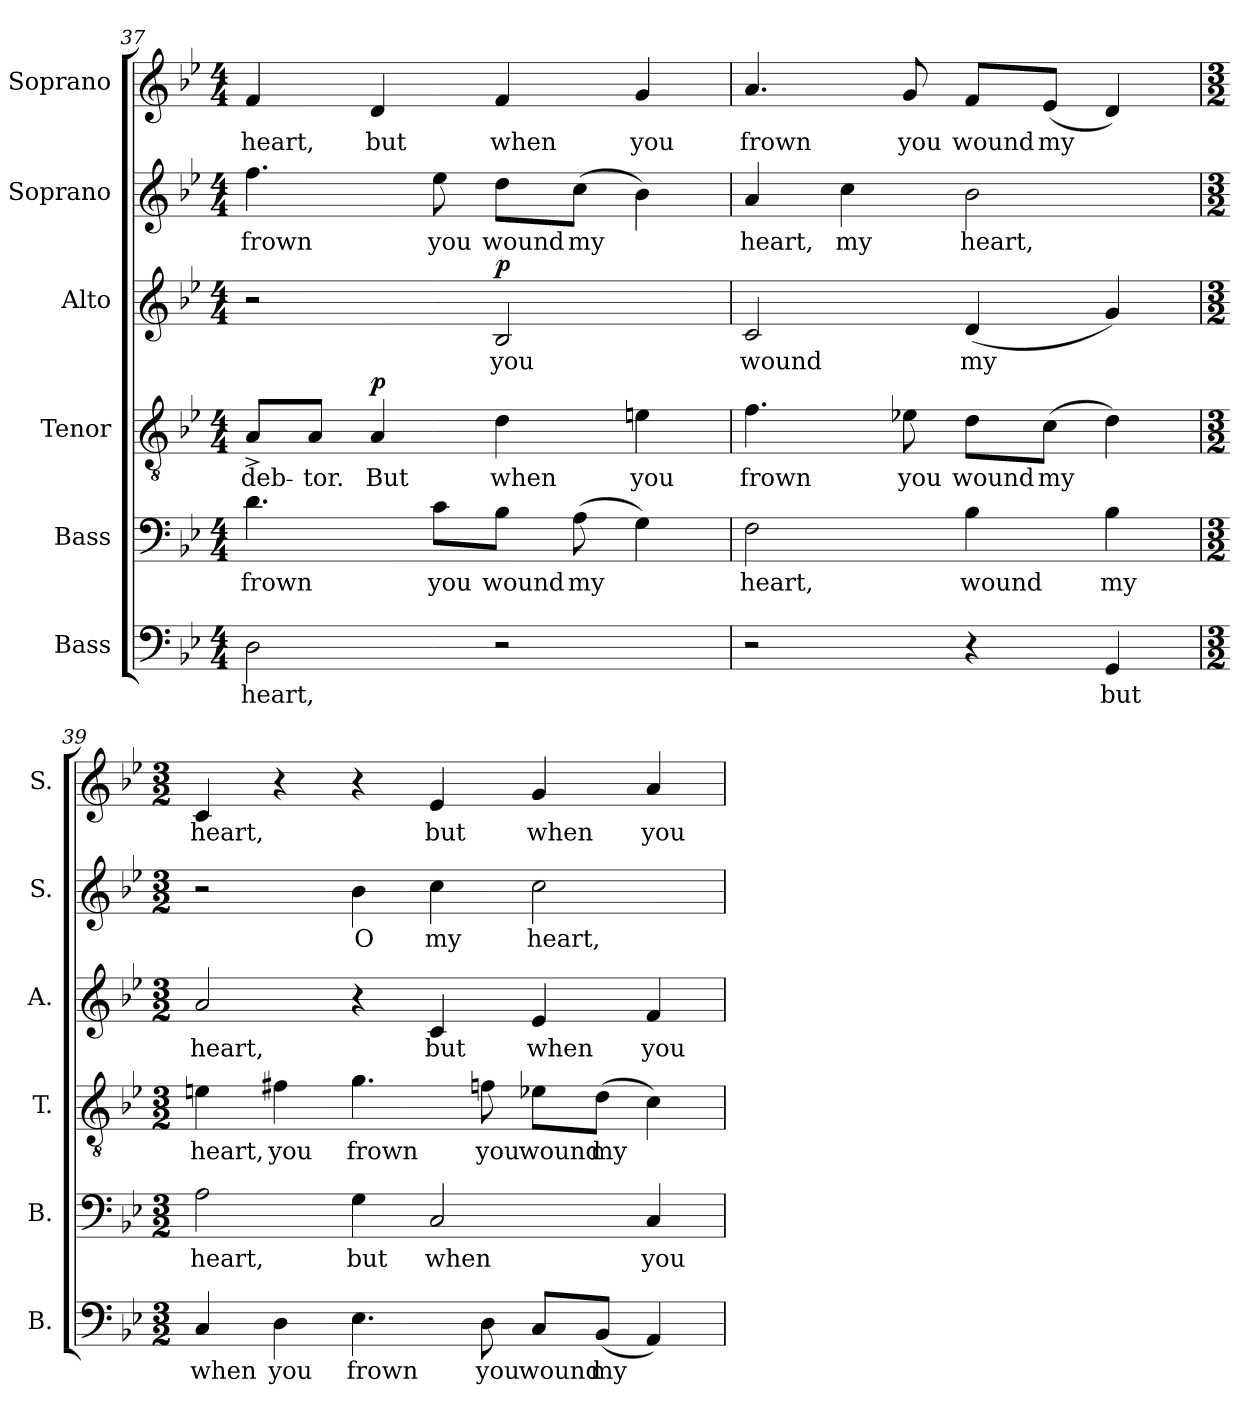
**kern	**text	**kern	**text	**kern	**text	**dynam	**kern	**text	**dynam	**kern	**text	**kern	**text
*part6	*part6	*part5	*part5	*part4	*part4	*part4	*part3	*part3	*part3	*part2	*part2	*part1	*part1
*staff6	*staff6	*staff5	*staff5	*staff4	*staff4	*staff4	*staff3	*staff3	*staff3	*staff2	*staff2	*staff1	*staff1
*I"Bass	*	*I"Bass	*	*I"Tenor	*	*	*I"Alto	*	*	*I"Soprano	*	*I"Soprano	*
*I'B.	*	*I'B.	*	*I'T.	*	*	*I'A.	*	*	*I'S.	*	*I'S.	*
*clefF4	*	*clefF4	*	*clefGv2	*	*	*clefG2	*	*	*clefG2	*	*clefG2	*
*	*	*	*	*ITrd7c12	*	*	*	*	*	*	*	*	*
*k[b-e-]	*	*k[b-e-]	*	*k[b-e-]	*	*	*k[b-e-]	*	*	*k[b-e-]	*	*k[b-e-]	*
*B-:	*	*B-:	*	*B-:	*	*	*B-:	*	*	*B-:	*	*B-:	*
*M4/4	*	*M4/4	*	*M4/4	*	*	*M4/4	*	*	*M4/4	*	*M4/4	*
=37	=37	=37	=37	=37	=37	=37	=37	=37	=37	=37	=37	=37	=37
!	!LO:LY:b:color=#000000	!	!	!	!	!	!	!	!	!	!	!	!
!	!	!	!LO:LY:b:color=#000000	!	!	!	!	!	!	!	!	!	!
!	!	!	!	!	!LO:LY:b:color=#000000	!	!	!	!	!	!	!	!
!	!	!	!	!	!	!	!	!	!	!	!LO:LY:b:color=#000000	!	!
!	!	!	!	!	!	!	!	!	!	!	!	!	!LO:LY:b:color=#000000
2Di\	heart,	4.di\	frown	8AA^i/L	deb-	.	2r	.	.	4.ffi\	frown	4fi/	heart,
!	!	!	!	!	!LO:LY:b:color=#000000	!	!	!	!	!	!	!	!
.	.	.	.	8AAi/J	-tor.	.	.	.	.	.	.	.	.
!	!	!	!	!	!LO:LY:b:color=#000000	!	!	!	!	!	!	!	!
!	!	!	!	!	!	!	!	!	!	!	!	!	!LO:LY:b:color=#000000
.	.	.	.	4AAi/	But	p	.	.	.	.	.	4di/	but
!	!	!	!LO:LY:b:color=#000000	!	!	!	!	!	!	!	!	!	!
!	!	!	!	!	!	!	!	!	!	!	!LO:LY:b:color=#000000	!	!
.	.	8ci\L	you	.	.	.	.	.	.	8ee-i\	you	.	.
!	!	!	!LO:LY:b:color=#000000	!	!	!	!	!	!	!	!	!	!
!	!	!	!	!	!LO:LY:b:color=#000000	!	!	!	!	!	!	!	!
!	!	!	!	!	!	!	!	!LO:LY:b:color=#000000	!	!	!	!	!
!	!	!	!	!	!	!	!	!	!	!	!LO:LY:b:color=#000000	!	!
!	!	!	!	!	!	!	!	!	!	!	!	!	!LO:LY:b:color=#000000
2r	.	8B-i\J	wound	4Di\	when	.	2B-i/	you	p	8ddi\L	wound	4fi/	when
!	!	!	!LO:LY:b:color=#000000	!	!	!	!	!	!	!	!	!	!
!	!	!	!	!	!	!	!	!	!	!	!LO:LY:b:color=#000000	!	!
.	.	(8Ai\	my	.	.	.	.	.	.	(8cci\J	my	.	.
!	!	!	!	!	!LO:LY:b:color=#000000	!	!	!	!	!	!	!	!
!	!	!	!	!	!	!	!	!	!	!	!	!	!LO:LY:b:color=#000000
.	.	4Gi\)	.	4Eni\	you	.	.	.	.	4b-i\)	.	4gi/	you
!!LO:LB:g=z
=38	=38	=38	=38	=38	=38	=38	=38	=38	=38	=38	=38	=38	=38
!	!	!	!LO:LY:b:color=#000000	!	!	!	!	!	!	!	!	!	!
!	!	!	!	!	!LO:LY:b:color=#000000	!	!	!	!	!	!	!	!
!	!	!	!	!	!	!	!	!LO:LY:b:color=#000000	!	!	!	!	!
!	!	!	!	!	!	!	!	!	!	!	!LO:LY:b:color=#000000	!	!
!	!	!	!	!	!	!	!	!	!	!	!	!	!LO:LY:b:color=#000000
2r	.	2Fi\	heart,	4.Fi\	frown	.	2ci/	wound	.	4ai/	heart,	4.ai/	frown
!	!	!	!	!	!	!	!	!	!	!	!LO:LY:b:color=#000000	!	!
.	.	.	.	.	.	.	.	.	.	4cci\	my	.	.
!	!	!	!	!	!LO:LY:b:color=#000000	!	!	!	!	!	!	!	!
!	!	!	!	!	!	!	!	!	!	!	!	!	!LO:LY:b:color=#000000
.	.	.	.	8E-Xi\	you	.	.	.	.	.	.	8gi/	you
!	!	!	!LO:LY:b:color=#000000	!	!	!	!	!	!	!	!	!	!
!	!	!	!	!	!LO:LY:b:color=#000000	!	!	!	!	!	!	!	!
!	!	!	!	!	!	!	!	!LO:LY:b:color=#000000	!	!	!	!	!
!	!	!	!	!	!	!	!	!	!	!	!LO:LY:b:color=#000000	!	!
!	!	!	!	!	!	!	!	!	!	!	!	!	!LO:LY:b:color=#000000
4r	.	4B-i\	wound	8Di\L	wound	.	(4di/	my	.	2b-i\	heart,	8fi/L	wound
!	!	!	!	!	!LO:LY:b:color=#000000	!	!	!	!	!	!	!	!
!	!	!	!	!	!	!	!	!	!	!	!	!	!LO:LY:b:color=#000000
.	.	.	.	(8Ci\J	my	.	.	.	.	.	.	(8e-i/J	my
!	!LO:LY:b:color=#000000	!	!	!	!	!	!	!	!	!	!	!	!
!	!	!	!LO:LY:b:color=#000000	!	!	!	!	!	!	!	!	!	!
4GGi/	but	4B-i\	my	4Di\)	.	.	4gi/)	.	.	.	.	4di/)	.
=39	=39	=39	=39	=39	=39	=39	=39	=39	=39	=39	=39	=39	=39
*M3/2	*	*M3/2	*	*M3/2	*	*	*M3/2	*	*	*M3/2	*	*M3/2	*
!	!LO:LY:b:color=#000000	!	!	!	!	!	!	!	!	!	!	!	!
!	!	!	!LO:LY:b:color=#000000	!	!	!	!	!	!	!	!	!	!
!	!	!	!	!	!LO:LY:b:color=#000000	!	!	!	!	!	!	!	!
!	!	!	!	!	!	!	!	!LO:LY:b:color=#000000	!	!	!	!	!
!	!	!	!	!	!	!	!	!	!	!	!	!	!LO:LY:b:color=#000000
4Ci/	when	2Ai\	heart,	4Eni\	heart,	.	2ai/	heart,	.	2r	.	4ci/	heart,
!	!LO:LY:b:color=#000000	!	!	!	!	!	!	!	!	!	!	!	!
!	!	!	!	!	!LO:LY:b:color=#000000	!	!	!	!	!	!	!	!
4Di\	you	.	.	4F#Xi\	you	.	.	.	.	.	.	4r	.
!	!LO:LY:b:color=#000000	!	!	!	!	!	!	!	!	!	!	!	!
!	!	!	!LO:LY:b:color=#000000	!	!	!	!	!	!	!	!	!	!
!	!	!	!	!	!LO:LY:b:color=#000000	!	!	!	!	!	!	!	!
!	!	!	!	!	!	!	!	!	!	!	!LO:LY:b:color=#000000	!	!
4.E-i\	frown	4Gi\	but	4.Gi\	frown	.	4r	.	.	4b-i\	O	4r	.
!	!	!	!LO:LY:b:color=#000000	!	!	!	!	!	!	!	!	!	!
!	!	!	!	!	!	!	!	!LO:LY:b:color=#000000	!	!	!	!	!
!	!	!	!	!	!	!	!	!	!	!	!LO:LY:b:color=#000000	!	!
!	!	!	!	!	!	!	!	!	!	!	!	!	!LO:LY:b:color=#000000
.	.	2Ci/	when	.	.	.	4ci/	but	.	4cci\	my	4e-i/	but
!	!LO:LY:b:color=#000000	!	!	!	!	!	!	!	!	!	!	!	!
!	!	!	!	!	!LO:LY:b:color=#000000	!	!	!	!	!	!	!	!
8Di\	you	.	.	8Fni\	you	.	.	.	.	.	.	.	.
!	!LO:LY:b:color=#000000	!	!	!	!	!	!	!	!	!	!	!	!
!	!	!	!	!	!LO:LY:b:color=#000000	!	!	!	!	!	!	!	!
!	!	!	!	!	!	!	!	!LO:LY:b:color=#000000	!	!	!	!	!
!	!	!	!	!	!	!	!	!	!	!	!LO:LY:b:color=#000000	!	!
!	!	!	!	!	!	!	!	!	!	!	!	!	!LO:LY:b:color=#000000
8Ci/L	wound	.	.	8E-Xi\L	wound	.	4e-i/	when	.	2cci\	heart,	4gi/	when
!	!LO:LY:b:color=#000000	!	!	!	!	!	!	!	!	!	!	!	!
!	!	!	!	!	!LO:LY:b:color=#000000	!	!	!	!	!	!	!	!
(8BB-i/J	my	.	.	(8Di\J	my	.	.	.	.	.	.	.	.
!	!	!	!LO:LY:b:color=#000000	!	!	!	!	!	!	!	!	!	!
!	!	!	!	!	!	!	!	!LO:LY:b:color=#000000	!	!	!	!	!
!	!	!	!	!	!	!	!	!	!	!	!	!	!LO:LY:b:color=#000000
4AAi/)	.	4Ci/	you	4Ci\)	.	.	4fi/	you	.	.	.	4ai/	you
=	=	=	=	=	=	=	=	=	=	=	=	=	=
*-	*-	*-	*-	*-	*-	*-	*-	*-	*-	*-	*-	*-	*-
